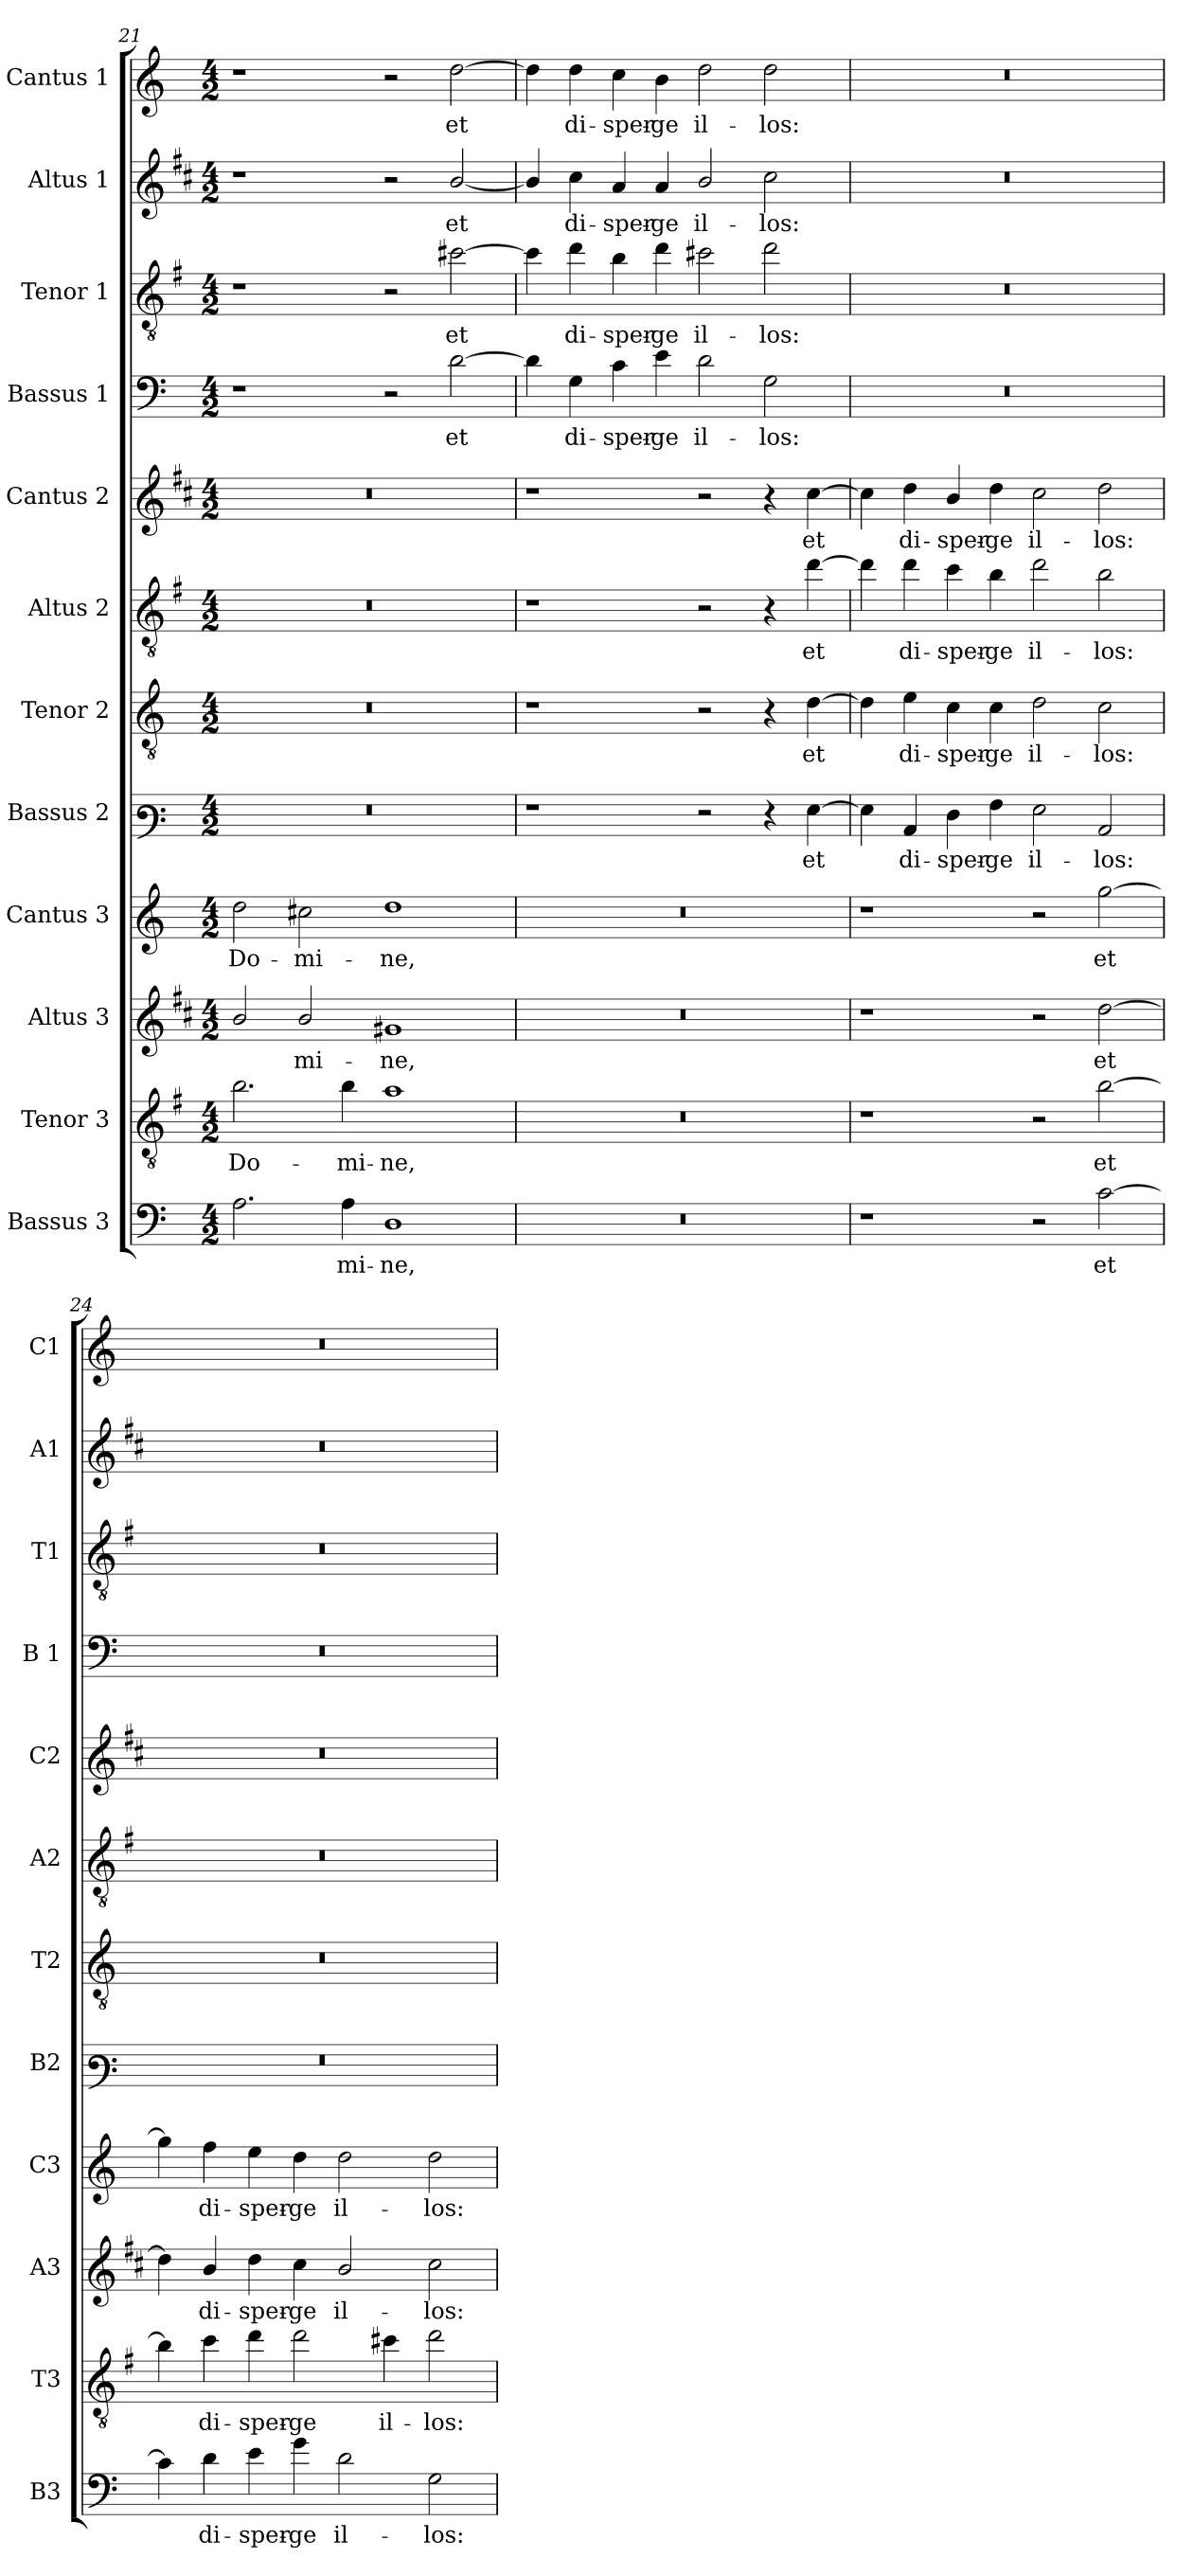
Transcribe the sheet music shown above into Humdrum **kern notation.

**kern	**text	**kern	**text	**kern	**text	**kern	**text	**kern	**text	**kern	**text	**kern	**text	**kern	**text	**kern	**text	**kern	**text	**kern	**text	**kern	**text
*part12	*part12	*part11	*part11	*part10	*part10	*part9	*part9	*part8	*part8	*part7	*part7	*part6	*part6	*part5	*part5	*part4	*part4	*part3	*part3	*part2	*part2	*part1	*part1
*staff12	*staff12	*staff11	*staff11	*staff10	*staff10	*staff9	*staff9	*staff8	*staff8	*staff7	*staff7	*staff6	*staff6	*staff5	*staff5	*staff4	*staff4	*staff3	*staff3	*staff2	*staff2	*staff1	*staff1
*I"Bassus 3	*	*I"Tenor 3	*	*I"Altus 3	*	*I"Cantus 3	*	*I"Bassus 2	*	*I"Tenor 2	*	*I"Altus 2	*	*I"Cantus 2	*	*I"Bassus 1	*	*I"Tenor 1	*	*I"Altus 1	*	*I"Cantus 1	*
*I'B3	*	*I'T3	*	*I'A3	*	*I'C3	*	*I'B2	*	*I'T2	*	*I'A2	*	*I'C2	*	*I'B 1	*	*I'T1	*	*I'A1	*	*I'C1	*
*clefF4	*	*clefGv2	*	*clefG2	*	*clefG2	*	*clefF3	*	*clefGv2	*	*clefGv2	*	*clefG2	*	*clefF4	*	*clefGv2	*	*clefG2	*	*clefG2	*
*	*	*ITrd4c7	*	*ITrd1c2	*	*	*	*	*	*	*	*ITrd4c7	*	*ITrd1c2	*	*	*	*ITrd4c7	*	*ITrd1c2	*	*	*
*k[]	*	*k[]	*	*k[]	*	*k[]	*	*k[]	*	*k[]	*	*k[]	*	*k[]	*	*k[]	*	*k[]	*	*k[]	*	*k[]	*
*C:	*	*C:	*	*C:	*	*C:	*	*C:	*	*C:	*	*C:	*	*C:	*	*C:	*	*C:	*	*C:	*	*C:	*
*M4/2	*	*M4/2	*	*M4/2	*	*M4/2	*	*M4/2	*	*M4/2	*	*M4/2	*	*M4/2	*	*M4/2	*	*M4/2	*	*M4/2	*	*M4/2	*
=21	=21	=21	=21	=21	=21	=21	=21	=21	=21	=21	=21	=21	=21	=21	=21	=21	=21	=21	=21	=21	=21	=21	=21
!	!	!	!LO:LY:b	!	!	!	!LO:LY:b	!	!	!	!	!	!	!	!	!	!	!	!	!	!	!	!
2.A\	.	2.e\	Do-	2a/	.	2dd\	Do-	0r	.	0r	.	0r	.	0r	.	1r	.	1r	.	1r	.	1r	.
!	!	!	!	!	!LO:LY:b	!	!LO:LY:b	!	!	!	!	!	!	!	!	!	!	!	!	!	!	!	!
.	.	.	.	2a/	-mi-	2cc#X\	-mi-	.	.	.	.	.	.	.	.	.	.	.	.	.	.	.	.
!	!LO:LY:b	!	!LO:LY:b	!	!	!	!	!	!	!	!	!	!	!	!	!	!	!	!	!	!	!	!
4A\	-mi-	4e\	-mi-	.	.	.	.	.	.	.	.	.	.	.	.	.	.	.	.	.	.	.	.
!	!LO:LY:b	!	!LO:LY:b	!	!LO:LY:b	!	!LO:LY:b	!	!	!	!	!	!	!	!	!	!	!	!	!	!	!	!
1D	-ne,	1d	-ne,	1f#X	-ne,	1dd	-ne,	.	.	.	.	.	.	.	.	2r	.	2r	.	2r	.	2r	.
!	!	!	!	!	!	!	!	!	!	!	!	!	!	!	!	!	!LO:LY:b	!	!LO:LY:b	!	!LO:LY:b	!	!LO:LY:b
.	.	.	.	.	.	.	.	.	.	.	.	.	.	.	.	[2d\	et	[2f#X\	et	[2a/	et	[2dd\	et
=22	=22	=22	=22	=22	=22	=22	=22	=22	=22	=22	=22	=22	=22	=22	=22	=22	=22	=22	=22	=22	=22	=22	=22
0r	.	0r	.	0r	.	0r	.	1r	.	1r	.	1r	.	1r	.	4d\]	.	4f#\]	.	4a/]	.	4dd\]	.
!	!	!	!	!	!	!	!	!	!	!	!	!	!	!	!	!	!LO:LY:b	!	!LO:LY:b	!	!LO:LY:b	!	!LO:LY:b
.	.	.	.	.	.	.	.	.	.	.	.	.	.	.	.	4G\	di-	4g\	di-	4b\	di-	4dd\	di-
!	!	!	!	!	!	!	!	!	!	!	!	!	!	!	!	!	!LO:LY:b	!	!LO:LY:b	!	!LO:LY:b	!	!LO:LY:b
.	.	.	.	.	.	.	.	.	.	.	.	.	.	.	.	4c\	-sper-	4e\	-sper-	4g/	-sper-	4cc\	-sper-
!	!	!	!	!	!	!	!	!	!	!	!	!	!	!	!	!	!LO:LY:b	!	!LO:LY:b	!	!LO:LY:b	!	!LO:LY:b
.	.	.	.	.	.	.	.	.	.	.	.	.	.	.	.	4e\	-ge	4g\	-ge	4g/	-ge	4b\	-ge
!	!	!	!	!	!	!	!	!	!	!	!	!	!	!	!	!	!LO:LY:b	!	!LO:LY:b	!	!LO:LY:b	!	!LO:LY:b
.	.	.	.	.	.	.	.	2r	.	2r	.	2r	.	2r	.	2d\	il-	2f#X\	il-	2a/	il-	2dd\	il-
!	!	!	!	!	!	!	!	!	!	!	!	!	!	!	!	!	!LO:LY:b	!	!LO:LY:b	!	!LO:LY:b	!	!LO:LY:b
.	.	.	.	.	.	.	.	4r	.	4r	.	4r	.	4r	.	2G\	-los:	2g\	-los:	2b\	-los:	2dd\	-los:
!	!	!	!	!	!	!	!	!	!LO:LY:b	!	!LO:LY:b	!	!LO:LY:b	!	!LO:LY:b	!	!	!	!	!	!	!	!
.	.	.	.	.	.	.	.	[4G\	et	[4d\	et	[4g\	et	[4b\	et	.	.	.	.	.	.	.	.
=23	=23	=23	=23	=23	=23	=23	=23	=23	=23	=23	=23	=23	=23	=23	=23	=23	=23	=23	=23	=23	=23	=23	=23
1r	.	1r	.	1r	.	1r	.	4G\]	.	4d\]	.	4g\]	.	4b\]	.	0r	.	0r	.	0r	.	0r	.
!	!	!	!	!	!	!	!	!	!LO:LY:b	!	!LO:LY:b	!	!LO:LY:b	!	!LO:LY:b	!	!	!	!	!	!	!	!
.	.	.	.	.	.	.	.	4C/	di-	4e\	di-	4g\	di-	4cc\	di-	.	.	.	.	.	.	.	.
!	!	!	!	!	!	!	!	!	!LO:LY:b	!	!LO:LY:b	!	!LO:LY:b	!	!LO:LY:b	!	!	!	!	!	!	!	!
.	.	.	.	.	.	.	.	4F\	-sper-	4c\	-sper-	4f\	-sper-	4a/	-sper-	.	.	.	.	.	.	.	.
!	!	!	!	!	!	!	!	!	!LO:LY:b	!	!LO:LY:b	!	!LO:LY:b	!	!LO:LY:b	!	!	!	!	!	!	!	!
.	.	.	.	.	.	.	.	4A\	-ge	4c\	-ge	4e\	-ge	4cc\	-ge	.	.	.	.	.	.	.	.
!	!	!	!	!	!	!	!	!	!LO:LY:b	!	!LO:LY:b	!	!LO:LY:b	!	!LO:LY:b	!	!	!	!	!	!	!	!
2r	.	2r	.	2r	.	2r	.	2G\	il-	2d\	il-	2g\	il-	2b\	il-	.	.	.	.	.	.	.	.
!	!LO:LY:b	!	!LO:LY:b	!	!LO:LY:b	!	!LO:LY:b	!	!LO:LY:b	!	!LO:LY:b	!	!LO:LY:b	!	!LO:LY:b	!	!	!	!	!	!	!	!
[2c\	et	[2e\	et	[2cc\	et	[2gg\	et	2C/	-los:	2c\	-los:	2e\	-los:	2cc\	-los:	.	.	.	.	.	.	.	.
=24	=24	=24	=24	=24	=24	=24	=24	=24	=24	=24	=24	=24	=24	=24	=24	=24	=24	=24	=24	=24	=24	=24	=24
4c\]	.	4e\]	.	4cc\]	.	4gg\]	.	0r	.	0r	.	0r	.	0r	.	0r	.	0r	.	0r	.	0r	.
!	!LO:LY:b	!	!LO:LY:b	!	!LO:LY:b	!	!LO:LY:b	!	!	!	!	!	!	!	!	!	!	!	!	!	!	!	!
4d\	di-	4f\	di-	4a/	di-	4ff\	di-	.	.	.	.	.	.	.	.	.	.	.	.	.	.	.	.
!	!LO:LY:b	!	!LO:LY:b	!	!LO:LY:b	!	!LO:LY:b	!	!	!	!	!	!	!	!	!	!	!	!	!	!	!	!
4e\	-sper-	4g\	-sper-	4cc\	-sper-	4ee\	-sper-	.	.	.	.	.	.	.	.	.	.	.	.	.	.	.	.
!	!LO:LY:b	!	!LO:LY:b	!	!LO:LY:b	!	!LO:LY:b	!	!	!	!	!	!	!	!	!	!	!	!	!	!	!	!
4g\	-ge	2g\	-ge	4b\	-ge	4dd\	-ge	.	.	.	.	.	.	.	.	.	.	.	.	.	.	.	.
!	!LO:LY:b	!	!	!	!LO:LY:b	!	!LO:LY:b	!	!	!	!	!	!	!	!	!	!	!	!	!	!	!	!
2d\	il-	.	.	2a/	il-	2dd\	il-	.	.	.	.	.	.	.	.	.	.	.	.	.	.	.	.
!	!	!	!LO:LY:b	!	!	!	!	!	!	!	!	!	!	!	!	!	!	!	!	!	!	!	!
.	.	4f#X\	il-	.	.	.	.	.	.	.	.	.	.	.	.	.	.	.	.	.	.	.	.
!	!LO:LY:b	!	!LO:LY:b	!	!LO:LY:b	!	!LO:LY:b	!	!	!	!	!	!	!	!	!	!	!	!	!	!	!	!
2G\	-los:	2g\	-los:	2b\	-los:	2dd\	-los:	.	.	.	.	.	.	.	.	.	.	.	.	.	.	.	.
=	=	=	=	=	=	=	=	=	=	=	=	=	=	=	=	=	=	=	=	=	=	=	=
*-	*-	*-	*-	*-	*-	*-	*-	*-	*-	*-	*-	*-	*-	*-	*-	*-	*-	*-	*-	*-	*-	*-	*-
